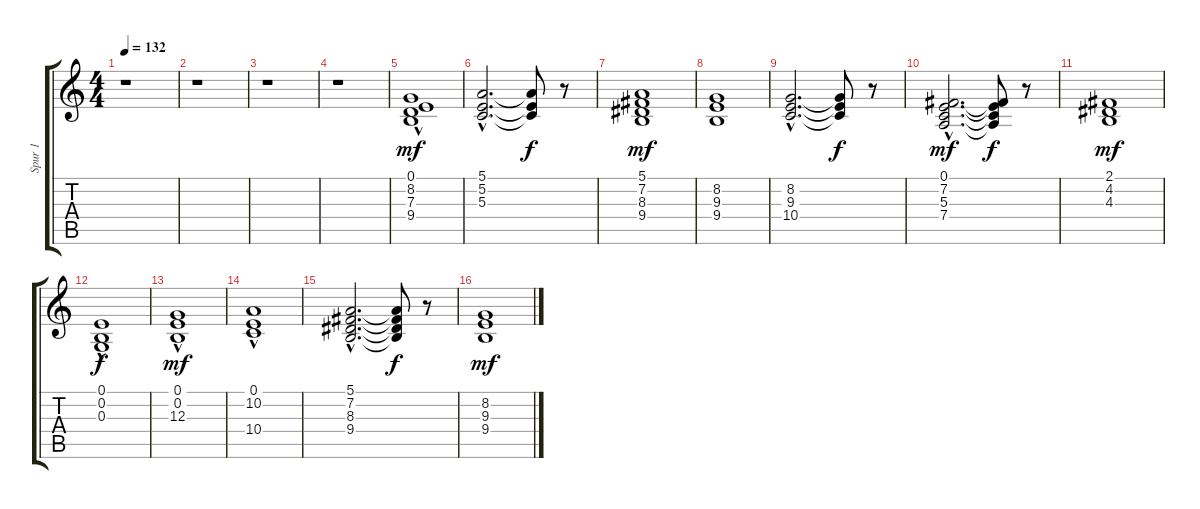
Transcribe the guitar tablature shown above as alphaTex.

\track ("Spur 1" "Spur 1") {instrument fx5brightness}
\staff {score tabs}
\tuning (E4 B3 G3 D3 A2 E2) {hide}
\ts (4 4)
\tempo 132
\clef g2
\ks c
r.1{dy mf} |
r.1 |
r.1 |
r.1 |
(0.1 8.2 7.3 9.4{hac}).1 |
(5.1{hac} 5.2{hac} 5.3{hac}).2{d} (5.1{t} 5.2{t} 5.3{t}).8{dy f} r.8 |
(5.1 7.2 8.3 9.4).1{dy mf} |
(8.2 9.3 9.4).1 |
(8.2{hac} 9.3{hac} 10.4{hac}).2{d} (8.2{t} 9.3{t} 10.4{t}).8{dy f} r.8 |
(0.1{hac} 7.2{hac} 5.3{hac} 7.4{hac}).2{d dy mf} (0.1{t} 7.2{t} 5.3{t} 7.4{t}).8{dy f} r.8 |
(2.1 4.2 4.3).1{dy mf} |
(0.1 0.2 0.3{hac}).1{dy f} |
(0.1 0.2{hac} 12.3).1{dy mf} |
(0.1{hac} 10.2 10.4).1 |
(5.1{hac} 7.2{hac} 8.3{hac} 9.4{hac}).2{d} (5.1{t} 7.2{t} 8.3{t} 9.4{t}).8{dy f} r.8 |
(8.2 9.3 9.4).1{dy mf}
